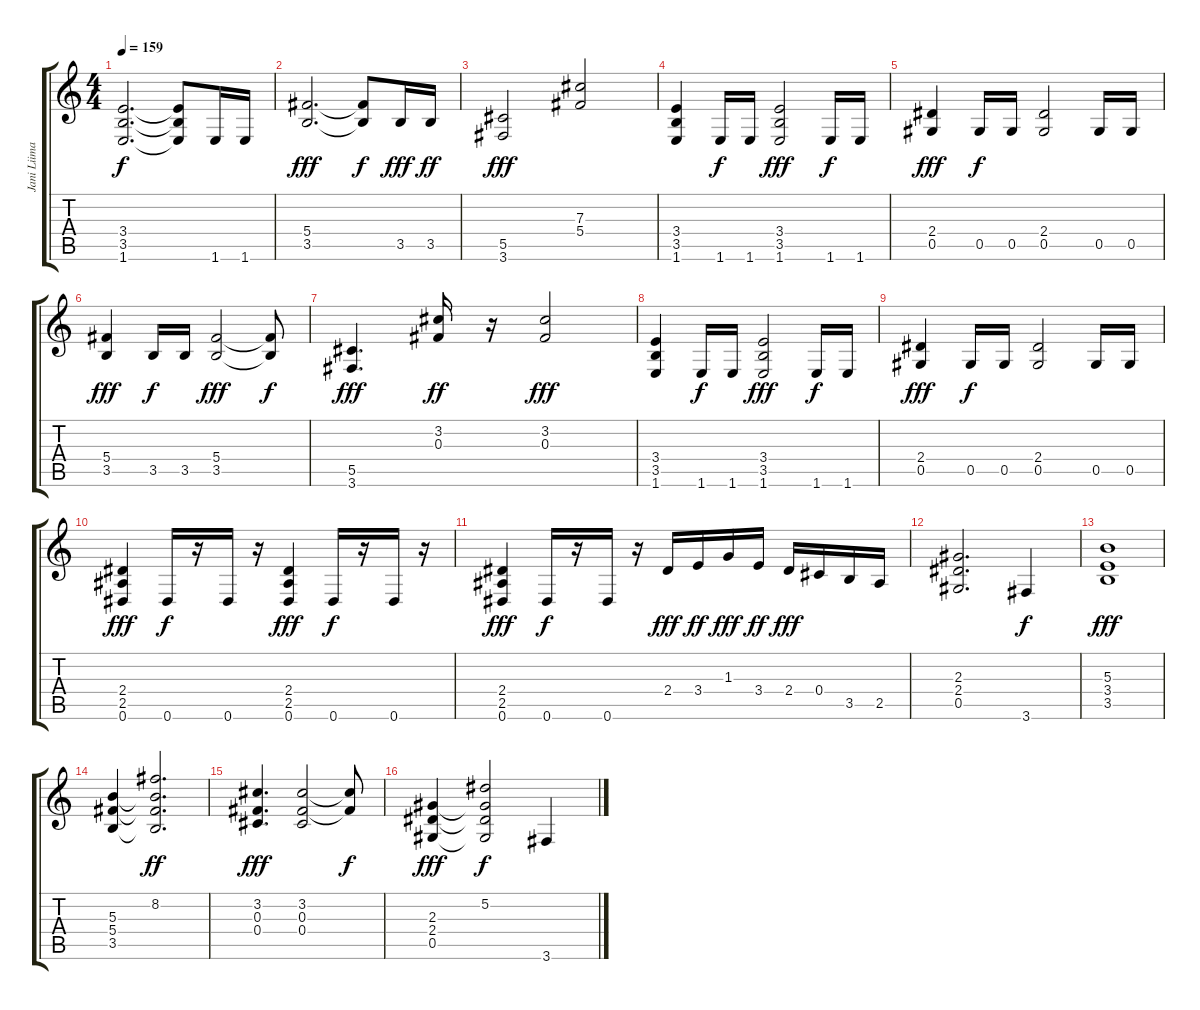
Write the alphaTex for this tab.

\track ("Jani Liimatainen" "Jani Liima") {instrument distortionguitar}
\staff {score tabs}
\tuning (Eb4 Bb3 Gb3 Db3 Ab2 Eb2) {hide}
\ts (4 4)
\tempo 159
\clef g2
\ks c
(3.4 3.5 1.6).2{d dy f} (3.4{t} 3.5{t} 1.6{t}).8 1.6.16 1.6.16 |
(5.4 3.5).2{d dy fff} (5.4{t} 3.5{t}).8{dy f} 3.5.16{dy fff} 3.5.16{dy ff} |
(5.5 3.6).2{dy fff} (7.3 5.4).2 |
(3.4 3.5 1.6).4 1.6.16{dy f} 1.6.16 (3.4 3.5 1.6).2{dy fff} 1.6.16{dy f} 1.6.16 |
(2.4 0.5).4{dy fff} 0.5.16{dy f} 0.5.16 (2.4 0.5).2 0.5.16 0.5.16 |
(5.4 3.5).4{dy fff} 3.5.16{dy f} 3.5.16 (5.4 3.5).2{dy fff} (5.4{t} 3.5{t}).8{dy f} |
(5.5 3.6).4{d dy fff} (3.2 0.3).16{dy ff} r.16 (3.2 0.3).2{dy fff} |
(3.4 3.5 1.6).4 1.6.16{dy f} 1.6.16 (3.4 3.5 1.6).2{dy fff} 1.6.16{dy f} 1.6.16 |
(2.4 0.5).4{dy fff} 0.5.16{dy f} 0.5.16 (2.4 0.5).2 0.5.16 0.5.16 |
(2.4 2.5 0.6).4{dy fff} 0.6.16{dy f} r.16 0.6.16 r.16 (2.4 2.5 0.6).4{dy fff} 0.6.16{dy f} r.16 0.6.16 r.16 |
(2.4 2.5 0.6).4{dy fff} 0.6.16{dy f} r.16 0.6.16 r.16 2.4.16{dy fff} 3.4.16{dy ff} 1.3.16{dy fff} 3.4.16{dy ff} 2.4.16{dy fff} 0.4.16 3.5.16 2.5.16 |
(2.3 2.4 0.5).2{d} 3.6.4{dy f} |
(5.3 3.4 3.5).1{dy fff} |
(5.3 5.4 3.5).4 (8.2 5.3{t} 5.4{t} 3.5{t}).2{d dy ff} |
(3.2 0.3 0.4).4{d dy fff} (3.2 0.3 0.4).2 (3.2{t} 0.3{t}).8{dy f} |
(2.3 2.4 0.5).4{dy fff} (5.2 2.3{t} 2.4{t} 0.5{t}).2{dy f} 3.6.4
